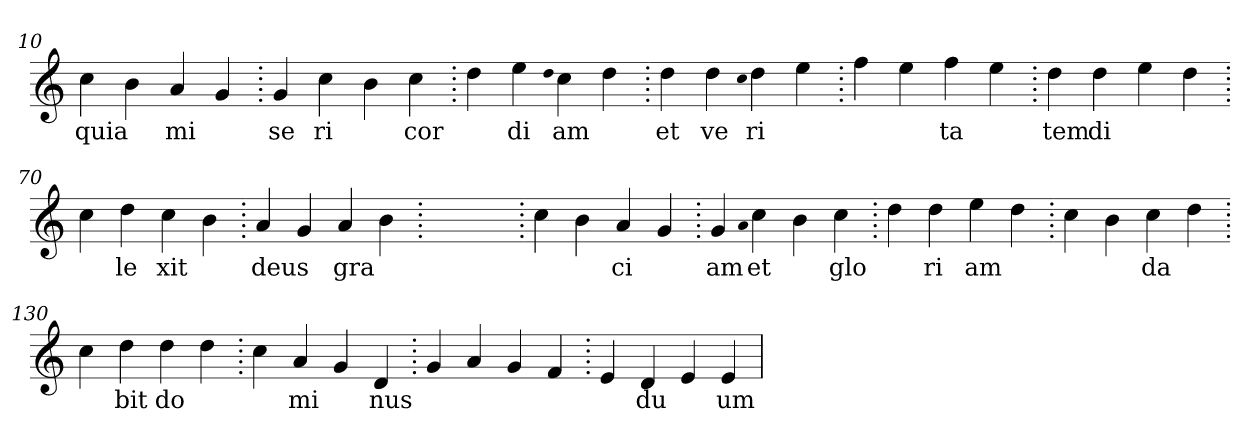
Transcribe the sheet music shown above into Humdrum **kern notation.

**kern	**text
*part1	*part1
*staff1	*staff1
*clefG2	*
=10.	=10.
4cc	quia
4b	.
4a	mi
4g	.
=20.	=20.
4g	se
4cc	ri
4b	.
4cc	cor
=30.	=30.
4dd	.
4ee	di
qqdd	.
4cc	am
4dd	.
=40.	=40.
4dd	et
4dd	ve
qqcc	.
4dd	ri
4ee	.
=50.	=50.
4ff	.
4ee	.
4ff	ta
4ee	.
=60.	=60.
4dd	tem
4dd	di
4ee	.
4dd	.
=70.	=70.
4cc	.
4dd	le
4cc	xit
4b	.
=80.	=80.
4a	deus
4g	.
4a	gra
4b	.
=90.	=90.
1ryy	.
=90.	=90.
4cc	.
4b	.
4a	ci
4g	.
=100.	=100.
4g	am
qqa	.
4cc	et
4b	.
4cc	glo
=110.	=110.
4dd	.
4dd	ri
4ee	am
4dd	.
=120.	=120.
4cc	.
4b	.
4cc	da
4dd	.
=130.	=130.
4cc	.
4dd	bit
4dd	do
4dd	.
=140.	=140.
4cc	.
4a	mi
4g	.
4d	nus
=150.	=150.
4g	.
4a	.
4g	.
4f	.
=160.	=160.
4e	.
4d	du
4e	.
4e	um
=	=
*-	*-
